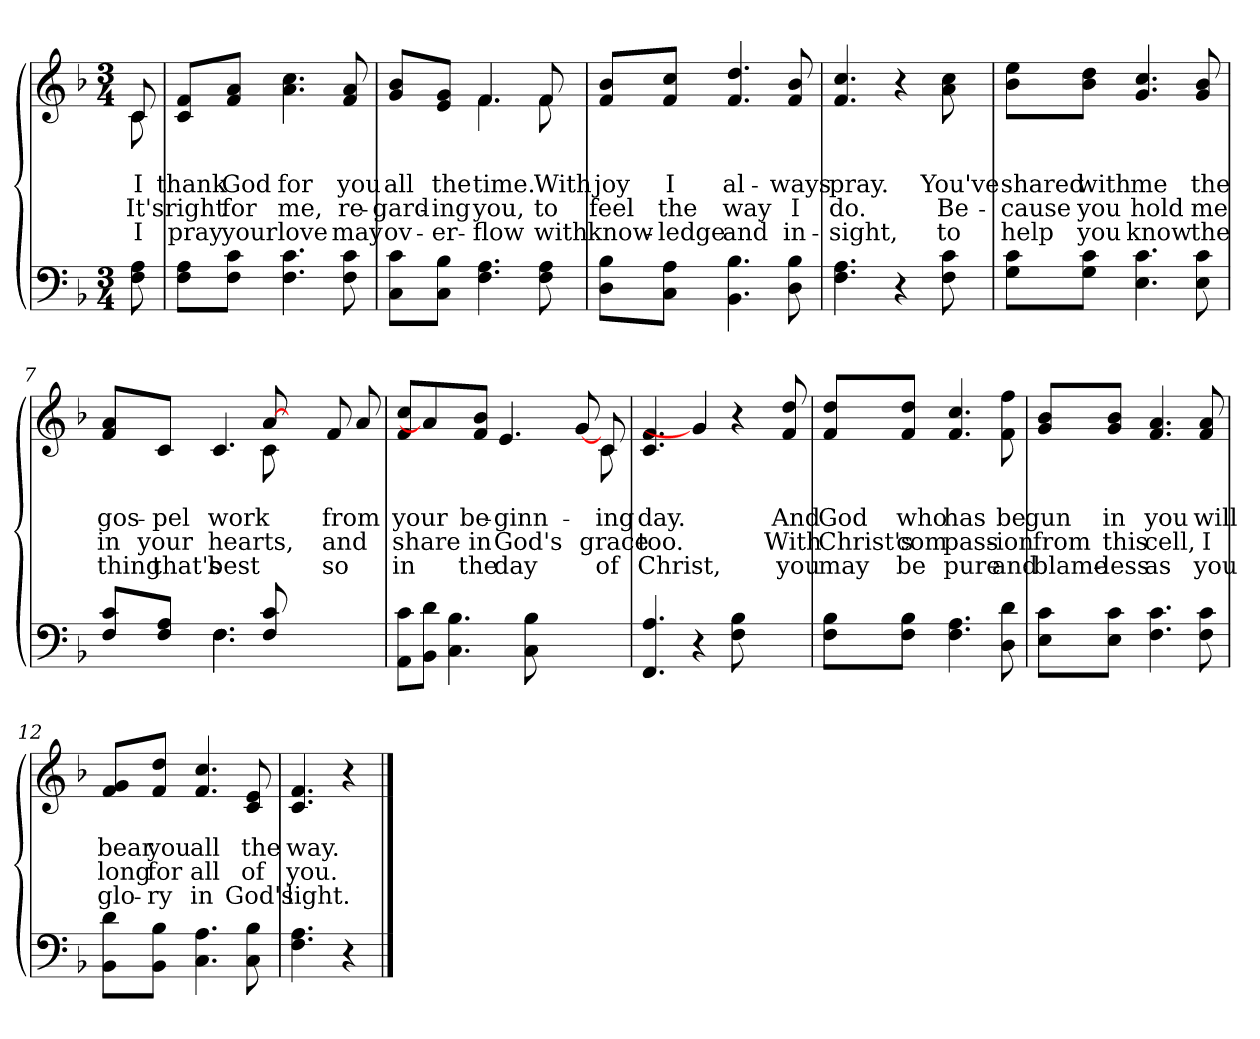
**kern	**kern	**text	**text	**text	**text
*part2	*part1	*part1	*part1	*part1	*part1
*staff2	*staff1	*staff1	*staff1	*staff1	*staff1
*clefF4	*clefG2	*	*	*	*
*k[b-]	*k[b-]	*	*	*	*
*M3/4	*M3/4	*	*	*	*
=1	=1	=1	=1	=1	=1
!	!LO:TX:b:i:t=Verse	!	!	!	!
!	!	!LO:LY:b	!LO:LY:b	!LO:LY:b	!LO:LY:b
*	*^	*	*	*	*
8F\ 8A\	8c/	8c\	.	I	It's	I
=2	=2	=2	=2	=2	=2	=2
!	!	!	!	!LO:LY:b	!LO:LY:b	!LO:LY:b
*	*v	*v	*	*	*	*
8F\ 8A\L	8c/ 8f/L	.	thank	right	pray
!	!	!	!LO:LY:b	!LO:LY:b	!LO:LY:b
8F\ 8c\J	8f/ 8a/J	.	God	for	your
!	!	!	!LO:LY:b	!LO:LY:b	!LO:LY:b
4.F\ 4.c\	4.a\ 4.cc\	.	for	me,	love
!	!	!	!LO:LY:b	!LO:LY:b	!LO:LY:b
8F\ 8c\	8f/ 8a/	.	you	re-	may
=3	=3	=3	=3	=3	=3
!	!	!	!LO:LY:b	!LO:LY:b	!LO:LY:b
*	*^	*	*	*	*
8C\ 8c\L	8g/ 8b-/L	4ryy	.	all	-gard-	ov-
!	!	!	!	!LO:LY:b	!LO:LY:b	!LO:LY:b
8C\ 8B-\J	8e/ 8g/J	.	.	the	-ing	-er-
!	!	!	!	!LO:LY:b	!LO:LY:b	!LO:LY:b
4.F\ 4.A\	4.f/	4.f\	.	time.	you,	-flow
!	!	!	!	!LO:LY:b	!LO:LY:b	!LO:LY:b
8F\ 8A\	8f/	8f\	.	With	to	with
=4	=4	=4	=4	=4	=4	=4
!	!	!	!	!LO:LY:b	!LO:LY:b	!LO:LY:b
*	*v	*v	*	*	*	*
8D\ 8B-\L	8f/ 8b-/L	.	joy	feel	know-
!	!	!	!LO:LY:b	!LO:LY:b	!LO:LY:b
8C\ 8A\J	8f/ 8cc/J	.	I	the	-ledge
!	!	!	!LO:LY:b	!LO:LY:b	!LO:LY:b
4.BB-\ 4.B-\	4.f/ 4.dd/	.	al-	way	and
!	!	!	!LO:LY:b	!LO:LY:b	!LO:LY:b
8D\ 8B-\	8f/ 8b-/	.	-ways	I	in-
!!LO:LB:g=z
=5	=5	=5	=5	=5	=5
!	!	!	!LO:LY:b	!LO:LY:b	!LO:LY:b
4.F\ 4.A\	4.f/ 4.cc/	.	pray.	do.	-sight,
4r	4r	.	.	.	.
!	!	!	!LO:LY:b	!LO:LY:b	!LO:LY:b
8F\ 8c\	8a\ 8cc\	.	You've	Be-	to
=6	=6	=6	=6	=6	=6
!	!	!	!LO:LY:b	!LO:LY:b	!LO:LY:b
8G\ 8c\L	8b-\ 8ee\L	.	shared	-cause	help
!	!	!	!LO:LY:b	!LO:LY:b	!LO:LY:b
8G\ 8c\J	8b-\ 8dd\J	.	with	you	you
!	!	!	!LO:LY:b	!LO:LY:b	!LO:LY:b
4.E\ 4.c\	4.g/ 4.cc/	.	me	hold	know
!	!	!	!LO:LY:b	!LO:LY:b	!LO:LY:b
8E\ 8c\	8g/ 8b-/	.	the	me	the
=7	=7	=7	=7	=7	=7
*^	*	*	*	*	*
!	!	!	!	!LO:LY:b	!LO:LY:b	!LO:LY:b
*	*	*^	*	*	*	*
8F/ 8c/L	4ryy	8f/ 8a/L	8ryy	.	gos-	in	thing
!	!	!	!	!	!LO:LY:b	!LO:LY:b	!LO:LY:b
*	*	*v	*v	*	*	*	*
8F/ 8A/J	.	8c/J	.	-pel	your	that's
!	!	!	!	!LO:LY:b	!LO:LY:b	!LO:LY:b
4.F\	4.F\	4.c/	.	work	hearts,	best
*	*	*^	*	*	*	*
8F/ 8c/	2ryy	[8a/	8c\	.	.	.	.
2ryy	.	4ryy	2ryy	.	.	.	.
!	!	!	!	!	!LO:LY:b	!LO:LY:b	!LO:LY:b
.	.	8f/	.	.	from	and	so
.	8ryy	8a/	.	.	.	.	.
!!LO:LB:g=z	!!
=8	=8	=8	=8	=8	=8	=8	=8
!	!	!	!	!	!LO:LY:b	!LO:LY:b	!LO:LY:b
*v	*v	*	*	*	*	*	*
8AA\ 8c\L	8f/ 8cc/L	1ryy	.	your	share	in
8BB-\ 8d\J	4a/]	.	.	.	.	.
4.C\ 4.B-\	.	.	.	.	.	.
!	!	!	!	!LO:LY:b	!LO:LY:b	!LO:LY:b
.	8f/ 8b-/J	.	.	be-	in	the
!	!	!	!	!LO:LY:b	!LO:LY:b	!LO:LY:b
.	4.e/	.	.	-ginn-	God's	day
8C\ 8B-\	.	.	.	.	.	.
4.ryy	.	.	.	.	.	.
.	[8g/	.	.	.	.	.
!	!	!	!	!LO:LY:b	!LO:LY:b	!LO:LY:b
.	8c/	8c\	.	-ing	grace	of
=9	=9	=9	=9	=9	=9	=9
!	!	!	!	!LO:LY:b	!LO:LY:b	!LO:LY:b
*	*v	*v	*	*	*	*
4.FF/ 4.A/	4.c/ 4.f/	.	day.	too.	Christ,
4r	4g/]	.	.	.	.
8F\ 8B-\	4r	.	.	.	.
4ryy	.	.	.	.	.
!	!	!	!LO:LY:b	!LO:LY:b	!LO:LY:b
.	8f/ 8dd/	.	And	With	you
=10	=10	=10	=10	=10	=10
!	!	!	!LO:LY:b	!LO:LY:b	!LO:LY:b
8F\ 8B-\L	8f/ 8dd/L	.	God	Christ's	may
!	!	!	!LO:LY:b	!LO:LY:b	!LO:LY:b
8F\ 8B-\J	8f/ 8dd/J	.	who	com	be
!	!	!	!LO:LY:b	!LO:LY:b	!LO:LY:b
4.F\ 4.A\	4.f/ 4.cc/	.	has	pass-	pure
!	!	!	!LO:LY:b	!LO:LY:b	!LO:LY:b
8D\ 8d\	8f\ 8ff\	.	be	-ion	and
=11	=11	=11	=11	=11	=11
!	!	!	!LO:LY:b	!LO:LY:b	!LO:LY:b
8E\ 8c\L	8g/ 8b-/L	.	gun	from	blame-
!	!	!	!LO:LY:b	!LO:LY:b	!LO:LY:b
8E\ 8c\J	8g/ 8b-/J	.	in	this	-less
!	!	!	!LO:LY:b	!LO:LY:b	!LO:LY:b
4.F\ 4.c\	4.f/ 4.a/	.	you	cell,	as
!	!	!	!LO:LY:b	!LO:LY:b	!LO:LY:b
8F\ 8c\	8f/ 8a/	.	will	I	you
!!LO:LB:g=z
=12	=12	=12	=12	=12	=12
!	!	!	!LO:LY:b	!LO:LY:b	!LO:LY:b
8BB-\ 8d\L	8f/ 8g/L	.	bear	long	glo-
!	!	!	!LO:LY:b	!LO:LY:b	!LO:LY:b
8BB-\ 8B-\J	8f/ 8dd/J	.	you	for	-ry
!	!	!	!LO:LY:b	!LO:LY:b	!LO:LY:b
4.C\ 4.A\	4.f/ 4.cc/	.	all	all	in
!	!	!	!LO:LY:b	!LO:LY:b	!LO:LY:b
8C\ 8B-\	8c/ 8e/	.	the	of	God's
=13	=13	=13	=13	=13	=13
!	!	!	!LO:LY:b	!LO:LY:b	!LO:LY:b
4.F\ 4.A\	4.c/ 4.f/	.	way.	you.	light.
4r	4r	.	.	.	.
==	==	==	==	==	==
*-	*-	*-	*-	*-	*-
